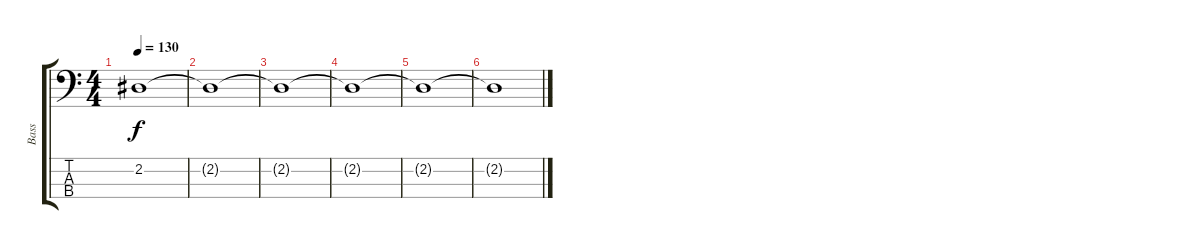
\track ("Bass" "Bass") {instrument electricbassfinger}
\staff {score tabs}
\tuning (Gb2 Db2 Ab1 Eb1) {hide}
\ts (4 4)
\tempo 130
\clef f4
\ks c
2.2{t}.1{dy f} |
2.2{t}.1 |
2.2{t}.1 |
2.2{t}.1 |
2.2{t}.1 |
2.2{t}.1
